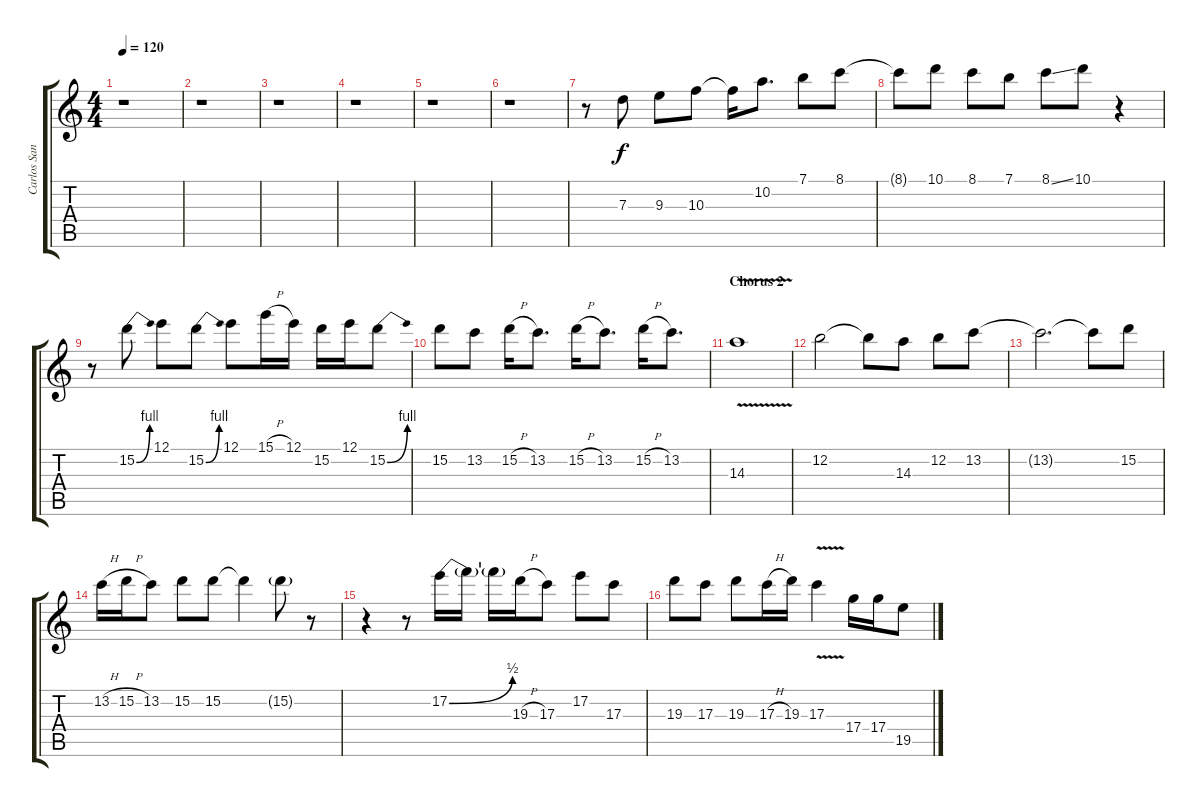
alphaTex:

\track ("Carlos Santana" "Carlos San") {instrument distortionguitar}
\staff {score tabs}
\tuning (E4 B3 G3 D3 A2 E2) {hide}
\ts (4 4)
\tempo 120
\clef g2
\ks c
r.1{dy f} |
r.1 |
r.1 |
r.1 |
r.1 |
r.1 |
r.8 7.3.8 9.3.8 10.3.8 10.3{t}.16 10.2.8{d} 7.1.8 8.1.8 |
8.1{t}.8 10.1.8 8.1.8 7.1.8 8.1{ss}.8 10.1.8 r.4 |
r.8 15.2{be (bend 0 0 60 4)}.8 12.1.8 15.2{be (bend 0 0 60 4)}.8 12.1.8 15.1{h}.16 12.1.16 15.2.16 12.1.16 15.2{be (bend 0 0 60 4)}.8 |
15.2.8 13.2.8 15.2{h}.16 13.2.8{d} 15.2{h}.16 13.2.8{d} 15.2{h}.16 13.2.8{d} |
\section ("" "Chorus 2")
14.3{v}.1 |
12.2.2 12.2{t}.8 14.3.8 12.2.8 13.2.8 |
13.2{t}.2{d} 13.2{t}.8 15.2.8 |
13.2{h}.16 15.2{h}.16 13.2.8 15.2.8 15.2.8 15.2{t}.4 15.2{g}.8 r.8 |
r.4 r.8 17.2{be (bend 0 0 60 2)}.16 17.2{t}.16 17.2{t}.16 19.3{h}.16 17.3.8 17.2.8 17.3.8 |
19.3.8 17.3.8 19.3.8 17.3{h}.16 19.3.16 17.3{v}.4 17.4.16 17.4.16 19.5.8
